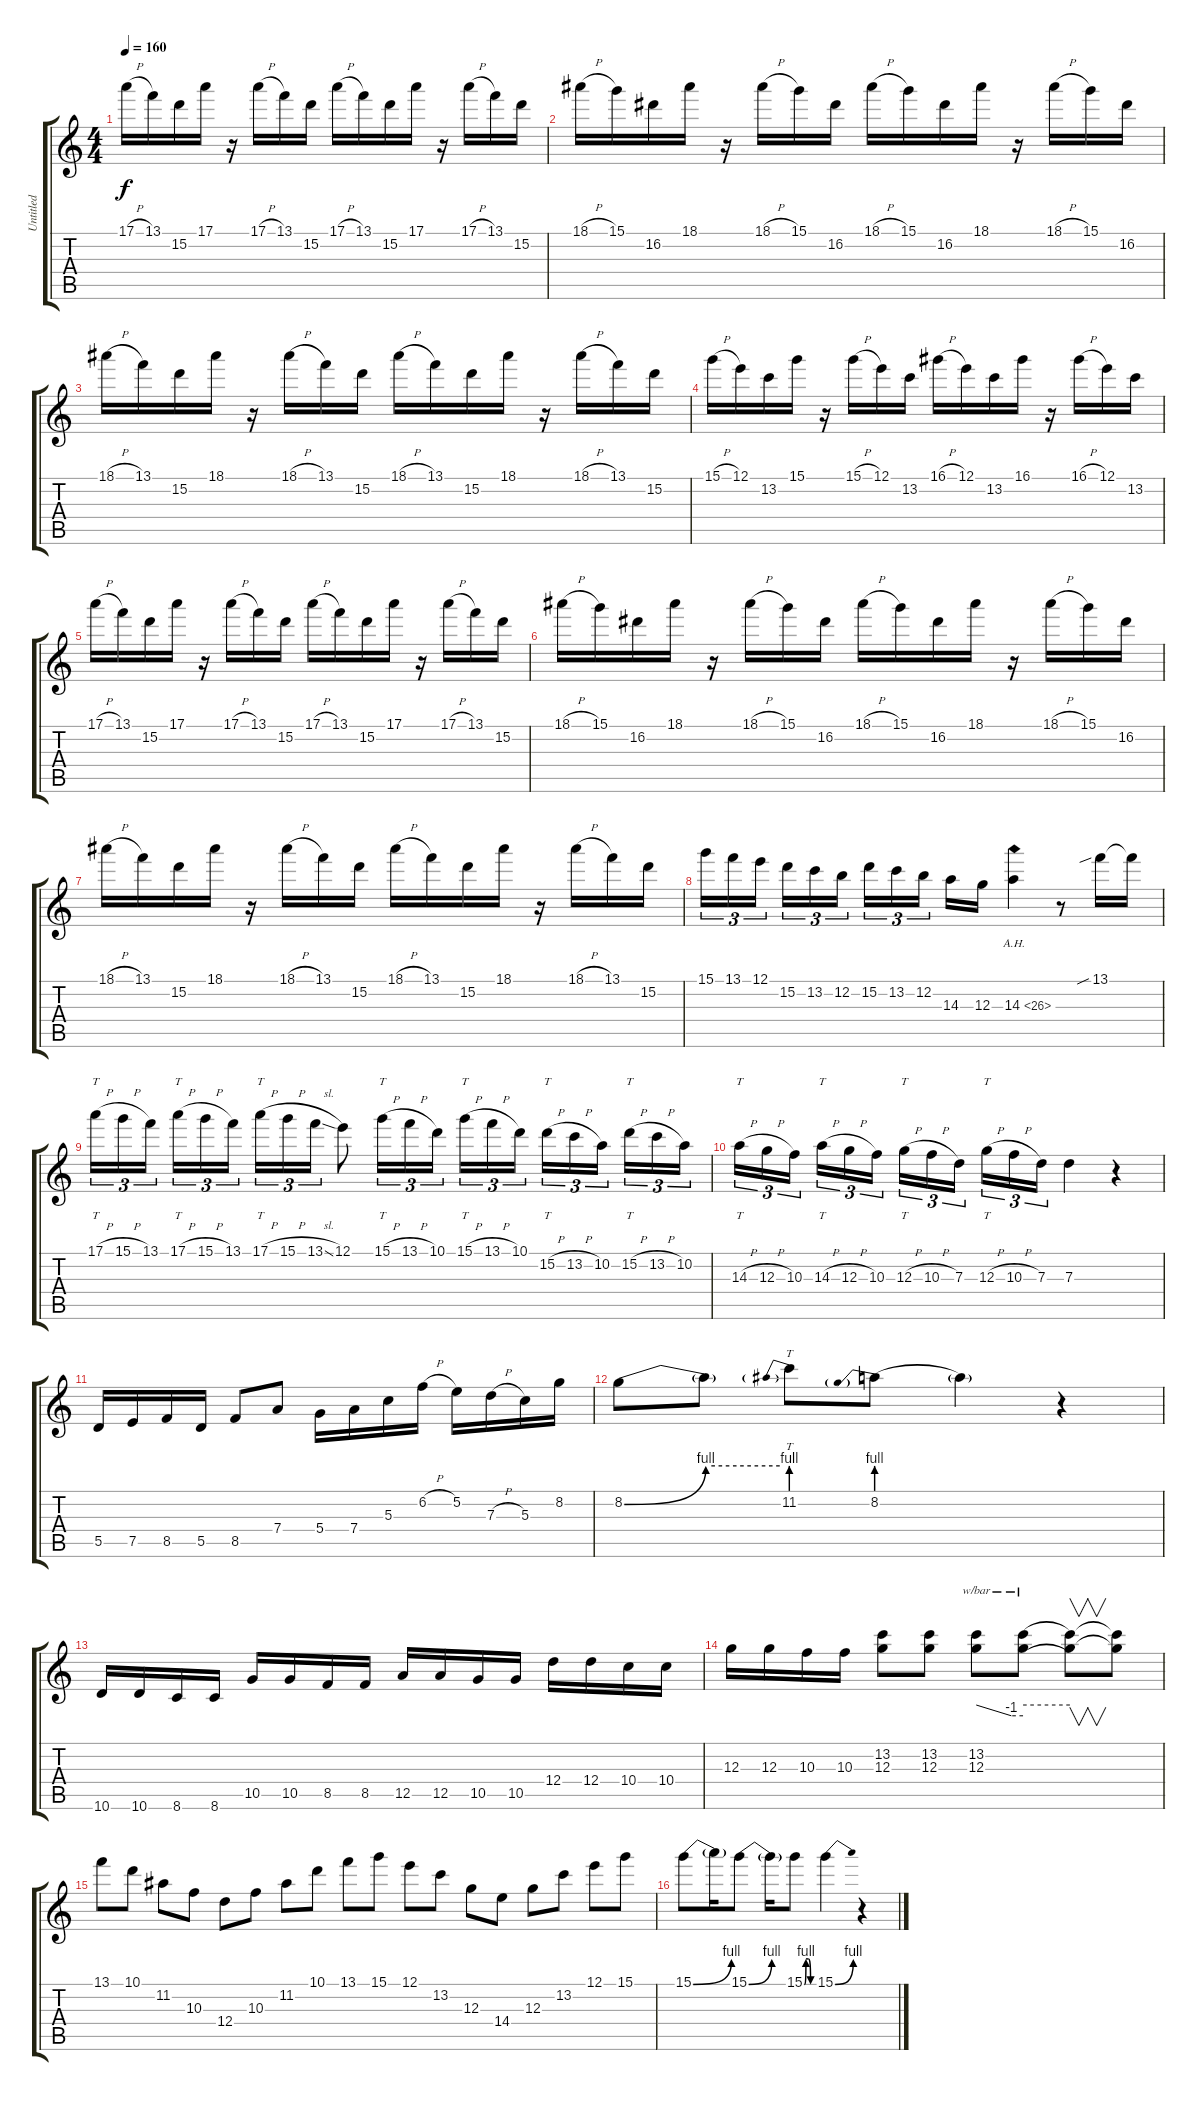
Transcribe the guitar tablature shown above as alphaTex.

\track ("Untitled" "Untitled") {instrument distortionguitar}
\staff {score tabs}
\tuning (E4 B3 G3 D3 A2 E2) {hide}
\ts (4 4)
\tempo 160
\clef g2
\ks c
17.1{h}.16{dy f} 13.1.16 15.2.16 17.1.16 r.16 17.1{h}.16 13.1.16 15.2.16 17.1{h}.16 13.1.16 15.2.16 17.1.16 r.16 17.1{h}.16 13.1.16 15.2.16 |
18.1{h}.16 15.1.16 16.2.16 18.1.16 r.16 18.1{h}.16 15.1.16 16.2.16 18.1{h}.16 15.1.16 16.2.16 18.1.16 r.16 18.1{h}.16 15.1.16 16.2.16 |
18.1{h}.16 13.1.16 15.2.16 18.1.16 r.16 18.1{h}.16 13.1.16 15.2.16 18.1{h}.16 13.1.16 15.2.16 18.1.16 r.16 18.1{h}.16 13.1.16 15.2.16 |
15.1{h}.16 12.1.16 13.2.16 15.1.16 r.16 15.1{h}.16 12.1.16 13.2.16 16.1{h}.16 12.1.16 13.2.16 16.1.16 r.16 16.1{h}.16 12.1.16 13.2.16 |
17.1{h}.16 13.1.16 15.2.16 17.1.16 r.16 17.1{h}.16 13.1.16 15.2.16 17.1{h}.16 13.1.16 15.2.16 17.1.16 r.16 17.1{h}.16 13.1.16 15.2.16 |
18.1{h}.16 15.1.16 16.2.16 18.1.16 r.16 18.1{h}.16 15.1.16 16.2.16 18.1{h}.16 15.1.16 16.2.16 18.1.16 r.16 18.1{h}.16 15.1.16 16.2.16 |
18.1{h}.16 13.1.16 15.2.16 18.1.16 r.16 18.1{h}.16 13.1.16 15.2.16 18.1{h}.16 13.1.16 15.2.16 18.1.16 r.16 18.1{h}.16 13.1.16 15.2.16 |
15.1.16{tu (3 2)} 13.1.16{tu (3 2)} 12.1.16{tu (3 2) beam splitsecondary} 15.2.16{tu (3 2)} 13.2.16{tu (3 2)} 12.2.16{tu (3 2)} 15.2.16{tu (3 2)} 13.2.16{tu (3 2)} 12.2.16{tu (3 2) beam splitsecondary} 14.3.16 12.3.16 14.3{ah 12}.4 r.8 13.1{sib}.16 13.1{t}.16 |
17.1{h}.16{tt tu (3 2)} 15.1{h}.16{tu (3 2)} 13.1.16{tu (3 2) beam splitsecondary} 17.1{h}.16{tt tu (3 2)} 15.1{h}.16{tu (3 2)} 13.1.16{tu (3 2)} 17.1{h}.16{tt tu (3 2)} 15.1{h}.16{tu (3 2)} 13.1{sl}.16{tu (3 2)} 12.1.8 15.1{h}.16{tt tu (3 2)} 13.1{h}.16{tu (3 2)} 10.1.16{tu (3 2) beam splitsecondary} 15.1{h}.16{tt tu (3 2)} 13.1{h}.16{tu (3 2)} 10.1.16{tu (3 2)} 15.2{h}.16{tt tu (3 2)} 13.2{h}.16{tu (3 2)} 10.2.16{tu (3 2) beam splitsecondary} 15.2{h}.16{tt tu (3 2)} 13.2{h}.16{tu (3 2)} 10.2.16{tu (3 2)} |
14.3{h}.16{tt tu (3 2)} 12.3{h}.16{tu (3 2)} 10.3.16{tu (3 2) beam splitsecondary} 14.3{h}.16{tt tu (3 2)} 12.3{h}.16{tu (3 2)} 10.3.16{tu (3 2)} 12.3{h}.16{tt tu (3 2)} 10.3{h}.16{tu (3 2)} 7.3.16{tu (3 2) beam splitsecondary} 12.3{h}.16{tt tu (3 2)} 10.3{h}.16{tu (3 2)} 7.3.16{tu (3 2)} 7.3.4 r.4 |
5.5.16 7.5.16 8.5.16 5.5.16 8.5.8 7.4.8 5.4.16 7.4.16 5.3.16 6.2{h}.16 5.2.16 7.3{h}.16 5.3.16 8.2.16 |
8.2{be (bend 0 0 60 4)}.8 8.2{be (hold 0 4 60 4) t}.8 11.2{be (prebend 0 4 60 4)}.8{tt} 8.2{be (prebend 0 4 60 4)}.8 8.2{t}.4 r.4 |
10.6.16 10.6.16 8.6.16 8.6.16 10.5.16 10.5.16 8.5.16 8.5.16 12.5.16 12.5.16 10.5.16 10.5.16 12.4.16 12.4.16 10.4.16 10.4.16 |
12.3.16 12.3.16 10.3.16 10.3.16 (13.2 12.3).8 (13.2 12.3).8 (13.2 12.3).8{tbe (custom default 0 0 45 -4 60 -4)} (13.2{t} 12.3{t}).8{tbe (hold default 0 0 60 0)} (13.2{t} 12.3{t}).8{v} (13.2{t} 12.3{t}).8 |
13.1.8 10.1.8 11.2.8 10.3.8 12.4.8 10.3.8 11.2.8 10.1.8 13.1.8 15.1.8 12.1.8 13.2.8 12.3.8 14.4.8 12.3.8 13.2.8 12.1.8 15.1.8 |
15.1{be (bend 0 0 60 4)}.8 15.1{t}.16 15.1{be (bend 0 0 60 4)}.8 15.1{be (hold 40 0 60 0) t}.16 15.1{be (custom 0 0 10 4 25 4 40 0 60 0)}.8 15.1{be (bend 0 0 60 4)}.4 r.4
